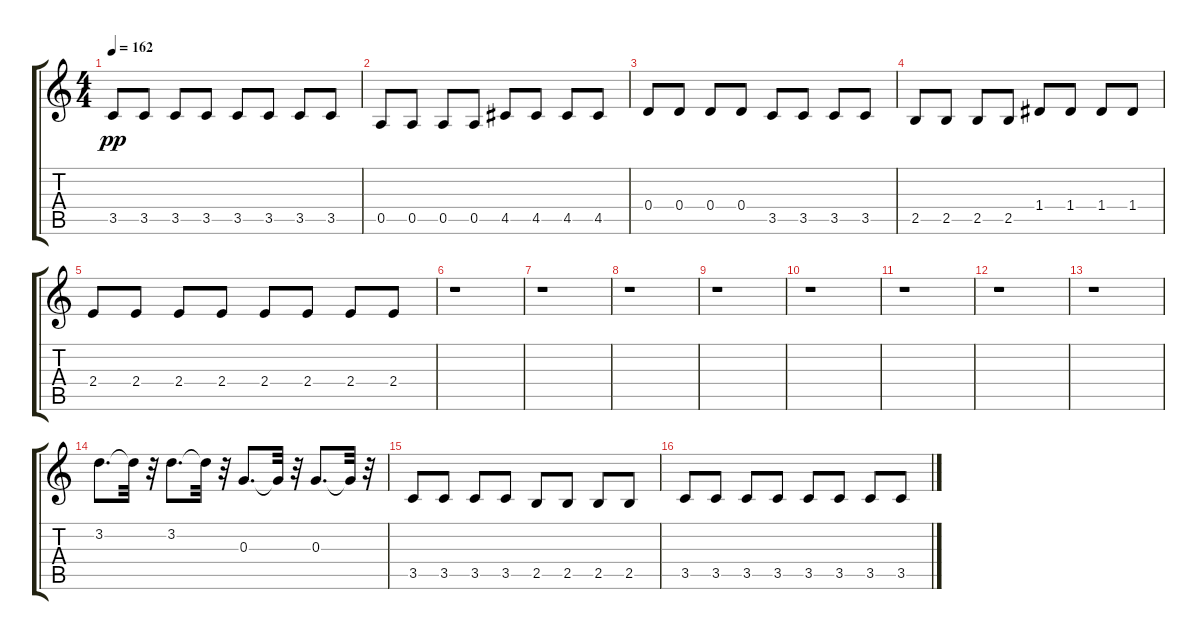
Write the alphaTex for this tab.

\track "" {instrument slapbass1}
\staff {score tabs}
\tuning (E4 B3 G3 D3 A2 E2) {hide}
\ts (4 4)
\tempo 162
\clef g2
\ks c
3.5.8{dy pp} 3.5.8 3.5.8 3.5.8 3.5.8 3.5.8 3.5.8 3.5.8 |
0.5.8 0.5.8 0.5.8 0.5.8 4.5.8 4.5.8 4.5.8 4.5.8 |
0.4.8 0.4.8 0.4.8 0.4.8 3.5.8 3.5.8 3.5.8 3.5.8 |
2.5.8 2.5.8 2.5.8 2.5.8 1.4.8 1.4.8 1.4.8 1.4.8 |
2.4.8 2.4.8 2.4.8 2.4.8 2.4.8 2.4.8 2.4.8 2.4.8 |
r.1 |
r.1 |
r.1 |
r.1 |
r.1 |
r.1 |
r.1 |
r.1 |
3.2.8{d} 3.2{t}.32 r.32 3.2.8{d} 3.2{t}.32 r.32 0.3.8{d} 0.3{t}.32 r.32 0.3.8{d} 0.3{t}.32 r.32 |
3.5.8 3.5.8 3.5.8 3.5.8 2.5.8 2.5.8 2.5.8 2.5.8 |
3.5.8 3.5.8 3.5.8 3.5.8 3.5.8 3.5.8 3.5.8 3.5.8
